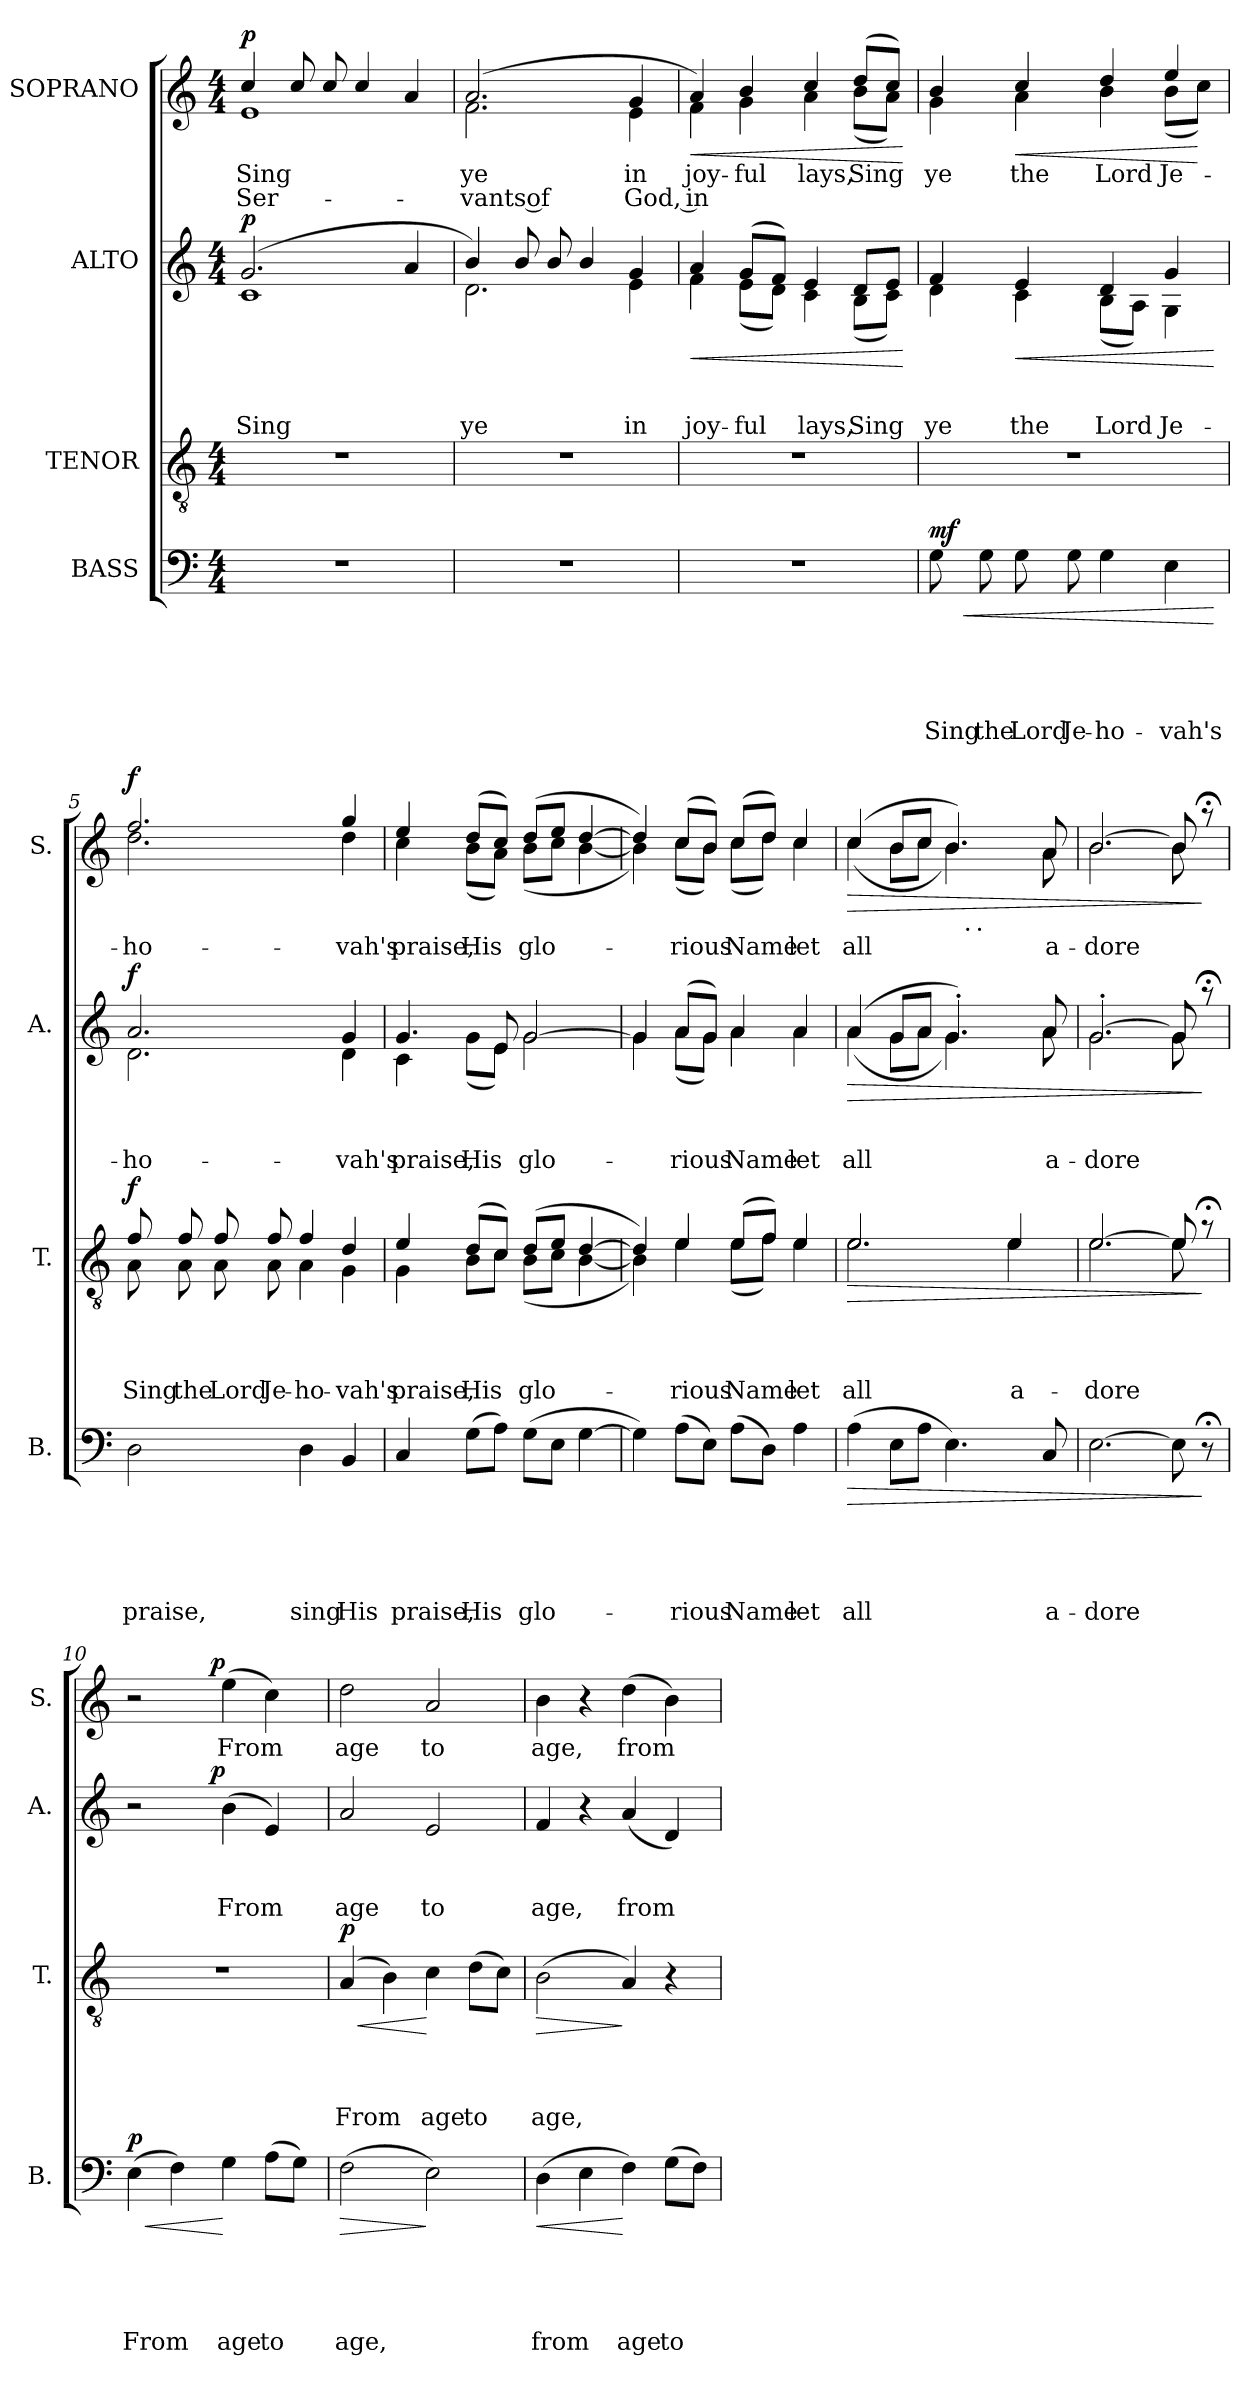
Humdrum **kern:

**kern	**text	**text	**text	**text	**text	**dynam	**kern	**text	**text	**text	**text	**dynam	**kern	**text	**text	**text	**dynam	**kern	**text	**text	**dynam
*part4	*part4	*part4	*part4	*part4	*part4	*part4	*part3	*part3	*part3	*part3	*part3	*part3	*part2	*part2	*part2	*part2	*part2	*part1	*part1	*part1	*part1
*staff4	*staff4	*staff4	*staff4	*staff4	*staff4	*staff4	*staff3	*staff3	*staff3	*staff3	*staff3	*staff3	*staff2	*staff2	*staff2	*staff2	*staff2	*staff1	*staff1	*staff1	*staff1
*I"BASS	*	*	*	*	*	*	*I"TENOR	*	*	*	*	*	*I"ALTO	*	*	*	*	*I"SOPRANO	*	*	*
*I'B.	*	*	*	*	*	*	*I'T.	*	*	*	*	*	*I'A.	*	*	*	*	*I'S.	*	*	*
*clefF4	*	*	*	*	*	*	*clefGv2	*	*	*	*	*	*clefG2	*	*	*	*	*clefG2	*	*	*
*k[]	*	*	*	*	*	*	*k[]	*	*	*	*	*	*k[]	*	*	*	*	*k[]	*	*	*
*C:	*	*	*	*	*	*	*C:	*	*	*	*	*	*C:	*	*	*	*	*C:	*	*	*
*M4/4	*	*	*	*	*	*	*M4/4	*	*	*	*	*	*M4/4	*	*	*	*	*M4/4	*	*	*
=1	=1	=1	=1	=1	=1	=1	=1	=1	=1	=1	=1	=1	=1	=1	=1	=1	=1	=1	=1	=1	=1
!	!	!	!	!	!	!	!	!	!	!	!	!	!	!	!	!	!	!LO:TX:a:t=Andante (	!	!	!
!	!	!	!	!	!	!	!	!	!	!	!	!	!	!	!	!	!	!LO:TX:a:t=c82)	!	!	!
!	!	!	!	!	!	!	!	!	!	!	!	!	!	!	!	!LO:LY:b	!LO:DY:a	!	!LO:LY:b	!LO:LY:b	!LO:DY:a
*	*	*	*	*	*	*	*	*	*	*	*	*	*^	*	*	*	*	*^	*	*	*
1r	.	.	.	.	.	.	1r	.	.	.	.	.	(2.g/	1c	.	.	Sing	p	4cc/	1e	Sing	Ser-	p
*	*	*	*	*	*	*	*	*	*	*	*	*	*	*	*	*	*	*	*MM123	*	*	*	*
.	.	.	.	.	.	.	.	.	.	.	.	.	.	.	.	.	.	.	8cc/	.	.	.	.
.	.	.	.	.	.	.	.	.	.	.	.	.	.	.	.	.	.	.	8cc/	.	.	.	.
.	.	.	.	.	.	.	.	.	.	.	.	.	.	.	.	.	.	.	4cc/	.	.	.	.
.	.	.	.	.	.	.	.	.	.	.	.	.	4a/	.	.	.	.	.	4a/	.	.	.	.
=2	=2	=2	=2	=2	=2	=2	=2	=2	=2	=2	=2	=2	=2	=2	=2	=2	=2	=2	=2	=2	=2	=2	=2
!	!	!	!	!	!	!	!	!	!	!	!	!	!	!	!	!	!LO:LY:b	!	!	!	!LO:LY:b	!LO:LY:b	!
1r	.	.	.	.	.	.	1r	.	.	.	.	.	4b/)	2.d\	.	.	ye	.	(2.a/	2.f\	ye	-vants of	.
.	.	.	.	.	.	.	.	.	.	.	.	.	8b/	.	.	.	.	.	.	.	.	.	.
.	.	.	.	.	.	.	.	.	.	.	.	.	8b/	.	.	.	.	.	.	.	.	.	.
.	.	.	.	.	.	.	.	.	.	.	.	.	4b/	.	.	.	.	.	.	.	.	.	.
!	!	!	!	!	!	!	!	!	!	!	!	!	!	!	!	!	!LO:LY:b	!	!	!	!LO:LY:b	!LO:LY:b	!
.	.	.	.	.	.	.	.	.	.	.	.	.	4g/	4e\	.	.	in	.	4g/	4e\	in	God, in	.
=3	=3	=3	=3	=3	=3	=3	=3	=3	=3	=3	=3	=3	=3	=3	=3	=3	=3	=3	=3	=3	=3	=3	=3
!	!	!	!	!	!	!	!	!	!	!	!	!	!	!	!	!	!LO:LY:b	!LO:HP:b	!	!	!LO:LY:b	!	!LO:HP:b
1r	.	.	.	.	.	.	1r	.	.	.	.	.	4a/	4f\	.	.	joy-	<	4a/)	4f\	joy-	.	<
!	!	!	!	!	!	!	!	!	!	!	!	!	!	!	!	!	!LO:LY:b	!	!	!	!LO:LY:b	!	!
.	.	.	.	.	.	.	.	.	.	.	.	.	(>8g/L	(<8e\L	.	.	-ful	.	4b/	4g\	-ful	.	.
.	.	.	.	.	.	.	.	.	.	.	.	.	8f/J)	8d\J)	.	.	.	.	.	.	.	.	.
!	!	!	!	!	!	!	!	!	!	!	!	!	!	!	!	!	!LO:LY:b	!	!	!	!LO:LY:b	!	!
.	.	.	.	.	.	.	.	.	.	.	.	.	4e/	4c\	.	.	lays,	.	4cc/	4a\	lays,	.	.
!	!	!	!	!	!	!	!	!	!	!	!	!	!	!	!	!	!LO:LY:b	!	!	!	!LO:LY:b	!	!
.	.	.	.	.	.	.	.	.	.	.	.	.	8d/L	(<8B\L	.	.	Sing	.	(>8dd/L	(<8b\L	Sing	.	.
.	.	.	.	.	.	.	.	.	.	.	.	.	8e/J	8c\J)	.	.	.	.	8cc/J)	8a\J)	.	.	.
*	*	*	*	*	*	*	*	*	*	*	*	*	*v	*v	*	*	*	*	*	*	*	*	*
*	*	*	*	*	*	*	*	*	*	*	*	*	*	*	*	*	*	*v	*v	*	*	*
.	.	.	.	.	.	.	.	.	.	.	.	.	.	.	.	.	[	.	.	.	[
!!LO:LB:g=z
=4	=4	=4	=4	=4	=4	=4	=4	=4	=4	=4	=4	=4	=4	=4	=4	=4	=4	=4	=4	=4	=4
!	!	!	!	!	!LO:LY:b	!LO:HP:b	!	!	!	!	!	!	!	!	!	!LO:LY:b	!	!	!LO:LY:b	!	!
*	*	*	*	*	*	*	*	*	*	*	*	*	*^	*	*	*	*	*^	*	*	*
!	!	!	!	!	!	!LO:DY:n=1:a	!	!	!	!	!	!	!	!	!	!	!	!	!	!	!	!	!
8G\	.	.	.	.	Sing	< mf	1r	.	.	.	.	.	4f/	4d\	.	.	ye	.	4b/	4g\	ye	.	.
!	!	!	!	!	!LO:LY:b	!	!	!	!	!	!	!	!	!	!	!	!	!	!	!	!	!	!
8G\	.	.	.	.	the	.	.	.	.	.	.	.	.	.	.	.	.	.	.	.	.	.	.
!	!	!	!	!	!LO:LY:b	!	!	!	!	!	!	!	!	!	!	!	!LO:LY:b	!LO:HP:b	!	!	!LO:LY:b	!	!LO:HP:b
8G\	.	.	.	.	Lord	.	.	.	.	.	.	.	4e/	4c\	.	.	the	<	4cc/	4a\	the	.	<
!	!	!	!	!	!LO:LY:b	!	!	!	!	!	!	!	!	!	!	!	!	!	!	!	!	!	!
8G\	.	.	.	.	Je-	.	.	.	.	.	.	.	.	.	.	.	.	.	.	.	.	.	.
!	!	!	!	!	!LO:LY:b	!	!	!	!	!	!	!	!	!	!	!	!LO:LY:b	!	!	!	!LO:LY:b	!	!
4G\	.	.	.	.	-ho-	.	.	.	.	.	.	.	4d/	(<8B\L	.	.	Lord	.	4dd/	4b\	Lord	.	.
.	.	.	.	.	.	.	.	.	.	.	.	.	.	8A\J)	.	.	.	.	.	.	.	.	.
!	!	!	!	!	!LO:LY:b	!	!	!	!	!	!	!	!	!	!	!	!LO:LY:b	!	!	!	!LO:LY:b	!	!
4E\	.	.	.	.	-vah's	.	.	.	.	.	.	.	4g/	4G\	.	.	Je-	.	4ee/	(<8b\L	Je-	.	.
.	.	.	.	.	.	.	.	.	.	.	.	.	.	.	.	.	.	.	.	8cc\J)	.	.	[
*	*	*	*	*	*	*	*	*	*	*	*	*	*v	*v	*	*	*	*	*	*	*	*	*
*	*	*	*	*	*	*	*	*	*	*	*	*	*	*	*	*	*	*v	*v	*	*	*
.	.	.	.	.	.	[	.	.	.	.	.	.	.	.	.	.	[	.	.	.	.
=5	=5	=5	=5	=5	=5	=5	=5	=5	=5	=5	=5	=5	=5	=5	=5	=5	=5	=5	=5	=5	=5
!	!	!	!	!	!LO:LY:b	!	!	!	!	!	!LO:LY:b	!LO:DY:a	!	!	!	!LO:LY:b	!LO:DY:a	!	!LO:LY:b	!	!LO:DY:a
*	*	*	*	*	*	*	*^	*	*	*	*	*	*^	*	*	*	*	*^	*	*	*
2D\	.	.	.	.	praise,	.	8f/	8A\	.	.	.	Sing	f	2.a/	2.d\	.	.	-ho-	f	2.ff/	2.dd\	-ho-	.	f
!	!	!	!	!	!	!	!	!	!	!	!	!LO:LY:b	!	!	!	!	!	!	!	!	!	!	!	!
.	.	.	.	.	.	.	8f/	8A\	.	.	.	the	.	.	.	.	.	.	.	.	.	.	.	.
!	!	!	!	!	!	!	!	!	!	!	!	!LO:LY:b	!	!	!	!	!	!	!	!	!	!	!	!
.	.	.	.	.	.	.	8f/	8A\	.	.	.	Lord	.	.	.	.	.	.	.	.	.	.	.	.
!	!	!	!	!	!	!	!	!	!	!	!	!LO:LY:b	!	!	!	!	!	!	!	!	!	!	!	!
.	.	.	.	.	.	.	8f/	8A\	.	.	.	Je-	.	.	.	.	.	.	.	.	.	.	.	.
!	!	!	!	!	!LO:LY:b	!	!	!	!	!	!	!LO:LY:b	!	!	!	!	!	!	!	!	!	!	!	!
4D\	.	.	.	.	sing	.	4f/	4A\	.	.	.	-ho-	.	.	.	.	.	.	.	.	.	.	.	.
!	!	!	!	!	!LO:LY:b	!	!	!	!	!	!	!LO:LY:b	!	!	!	!	!	!LO:LY:b	!	!	!	!LO:LY:b	!	!
4BB/	.	.	.	.	His	.	4d/	4G\	.	.	.	-vah's	.	4g/	4d\	.	.	-vah's	.	4gg/	4dd\	-vah's	.	.
=6	=6	=6	=6	=6	=6	=6	=6	=6	=6	=6	=6	=6	=6	=6	=6	=6	=6	=6	=6	=6	=6	=6	=6	=6
!	!	!	!	!	!LO:LY:b	!	!	!	!	!	!	!LO:LY:b	!	!	!	!	!	!LO:LY:b	!	!	!	!LO:LY:b	!	!
4C/	.	.	.	.	praise,	.	4e/	4G\	.	.	.	praise,	.	4.g/	4c\	.	.	praise,	.	4ee/	4cc\	praise,	.	.
!	!	!	!	!	!LO:LY:b	!	!	!	!	!	!	!LO:LY:b	!	!	!	!	!	!LO:LY:b	!	!	!	!LO:LY:b	!	!
(>8G\L	.	.	.	.	His	.	(>8d/L	8B\L	.	.	.	His	.	.	(<8g\L	.	.	-His	.	(>8dd/L	(<8b\L	His	.	.
8A\J)	.	.	.	.	.	.	8c/J)	8c\J	.	.	.	.	.	8e/	8e\J)	.	.	.	.	8cc/J)	8a\J)	.	.	.
!	!	!	!	!	!LO:LY:b	!	!	!	!	!	!	!LO:LY:b	!	!	!	!	!	!LO:LY:b	!	!	!	!LO:LY:b	!	!
(>8G\L	.	.	.	.	glo-	.	(>8d/L	(<8B\L	.	.	.	glo-	.	[<2g/	2g\	.	.	glo-	.	(>8dd/L	(<8b\L	glo-	.	.
8E\J	.	.	.	.	.	.	8e/J	8c\J	.	.	.	.	.	.	.	.	.	.	.	8ee/J	8cc\J	.	.	.
[<4G\	.	.	.	.	.	.	[<4d/	[<4B\	.	.	.	.	.	.	.	.	.	.	.	[<4dd/	[<4b\	.	.	.
!!LO:LB:g=z	!!
=7	=7	=7	=7	=7	=7	=7	=7	=7	=7	=7	=7	=7	=7	=7	=7	=7	=7	=7	=7	=7	=7	=7	=7	=7
4G\])	.	.	.	.	.	.	4d/])	4B\])	.	.	.	.	.	4g/]	4g\	.	.	.	.	4dd/])	4b\])	.	.	.
!	!	!	!	!	!LO:LY:b	!	!	!	!	!	!	!LO:LY:b	!	!	!	!	!	!LO:LY:b	!	!	!	!LO:LY:b	!	!
(>8A\L	.	.	.	.	-rious	.	4e/	4e\	.	.	.	-rious	.	(>8a/L	(<8a\L	.	.	rious	.	(>8cc/L	(<8cc\L	-rious	.	.
8E\J)	.	.	.	.	.	.	.	.	.	.	.	.	.	8g/J)	8g\J)	.	.	.	.	8b/J)	8b\J)	.	.	.
!	!	!	!	!	!LO:LY:b	!	!	!	!	!	!	!LO:LY:b	!	!	!	!	!	!LO:LY:b	!	!	!	!LO:LY:b	!	!
(>8A\L	.	.	.	.	Name	.	(>8e/L	(<8e\L	.	.	.	Name	.	4a/	4a\	.	.	Name	.	(>8cc/L	(<8cc\L	Name	.	.
8D\J)	.	.	.	.	.	.	8f/J)	8f\J)	.	.	.	.	.	.	.	.	.	.	.	8dd/J)	8dd\J)	.	.	.
!	!	!	!	!	!LO:LY:b	!	!	!	!	!	!	!LO:LY:b	!	!	!	!	!	!LO:LY:b	!	!	!	!LO:LY:b	!	!
4A\	.	.	.	.	let	.	4e/	4e\	.	.	.	let	.	4a/	4a\	.	.	let	.	4cc/	4cc\	let	.	.
=8	=8	=8	=8	=8	=8	=8	=8	=8	=8	=8	=8	=8	=8	=8	=8	=8	=8	=8	=8	=8	=8	=8	=8	=8
!	!	!	!	!	!LO:LY:b	!LO:HP:b	!	!	!	!	!	!LO:LY:b	!LO:HP:b	!	!	!	!	!LO:LY:b	!LO:HP:b	!	!	!LO:LY:b	!	!LO:HP:b
*	*	*	*	*	*	*	*	*	*	*	*	*	*	*	*	*	*	*	*	*^	*^	*	*	*
(>4A\	.	.	.	.	all	>	2.e/	2.e\	.	.	.	all	>	(4a/	(<4a\	.	.	all	>	(4cc/	(<4cc\	2ryy	2ryy	all	.	>
8E\L	.	.	.	.	.	.	.	.	.	.	.	.	.	8g/L	8g\L	.	.	.	.	8b/L	8b\L	.	.	.	.	.
8A\J	.	.	.	.	.	.	.	.	.	.	.	.	.	8a/J	8a\J	.	.	.	.	8cc/J	8cc\J	.	.	.	.	.
4.E\)	.	.	.	.	.	.	.	.	.	.	.	.	.	4.g'>/)	4.g\)	.	.	.	.	4.b/)	4.b\)	16ryy	16.ryy	.	.	.
!	!	!	!	!	!	!	!	!	!	!	!	!	!	!	!	!	!	!	!	!	!	!LO:TX:b:t=.	!	!	!	!
.	.	.	.	.	.	.	.	.	.	.	.	.	.	.	.	.	.	.	.	.	.	4..ryy	.	.	.	.
!	!	!	!	!	!	!	!	!	!	!	!	!	!	!	!	!	!	!	!	!	!	!	!LO:TX:b:t=.	!	!	!
.	.	.	.	.	.	.	.	.	.	.	.	.	.	.	.	.	.	.	.	.	.	.	4ryy	.	.	.
!	!	!	!	!	!	!	!	!	!	!	!	!LO:LY:b	!	!	!	!	!	!	!	!	!	!	!	!	!	!
.	.	.	.	.	.	.	4e/	4e\	.	.	.	a-	.	.	.	.	.	.	.	.	.	.	.	.	.	.
.	.	.	.	.	.	.	.	.	.	.	.	.	.	.	.	.	.	.	.	.	.	.	8ryy	.	.	.
!	!	!	!	!	!LO:LY:b	!	!	!	!	!	!	!	!	!	!	!	!	!LO:LY:b	!	!	!	!	!	!LO:LY:b	!	!
8C/	.	.	.	.	a-	.	.	.	.	.	.	.	.	8a/	8a\	.	.	a-	.	8a/	8a\	.	.	a-	.	.
.	.	.	.	.	.	.	.	.	.	.	.	.	.	.	.	.	.	.	.	.	.	.	32ryy	.	.	.
=9	=9	=9	=9	=9	=9	=9	=9	=9	=9	=9	=9	=9	=9	=9	=9	=9	=9	=9	=9	=9	=9	=9	=9	=9	=9	=9
!	!	!	!	!	!LO:LY:b	!	!	!	!	!	!	!LO:LY:b	!	!	!	!	!	!LO:LY:b	!	!	!	!	!	!LO:LY:b	!	!
*	*	*	*	*	*	*	*	*	*	*	*	*	*	*	*	*	*	*	*	*	*v	*v	*v	*	*	*
[>2.E\	.	.	.	.	-dore	.	[>2.e/	2.e\	.	.	.	-dore	.	[>2.g'>/	2.g\	.	.	-dore	.	[>2.b/	2.b\	-dore	.	.
8E\]	.	.	.	.	.	.	8e/]	8e\	.	.	.	.	.	8g/]	8g\	.	.	.	.	8b/]	8b\	.	.	.
8r;<	.	.	.	.	.	]	8r;<a	8ryy	.	.	.	.	]	8r;<aa	8ryy	.	.	.	]	8r;<aa	8ryy	.	.	]
=10	=10	=10	=10	=10	=10	=10	=10	=10	=10	=10	=10	=10	=10	=10	=10	=10	=10	=10	=10	=10	=10	=10	=10	=10
!	!	!	!	!	!LO:LY:b	!LO:HP:b	!	!	!	!	!	!	!	!	!	!	!	!	!	!	!	!	!	!
!	!	!	!	!	!	!LO:DY:n=1:a	!	!	!	!	!	!	!	!	!	!	!	!	!	!	!	!	!	!
*	*	*	*	*	*	*	*v	*v	*	*	*	*	*	*	*	*	*	*	*	*	*	*	*	*
(>4E\	.	.	.	.	From	< p	1r	.	.	.	.	.	2r	4...ryy	.	.	.	.	2r	4...ryy	.	.	.
4F\)	.	.	.	.	.	.	.	.	.	.	.	.	.	.	.	.	.	.	.	.	.	.	.
!	!	!	!	!	!	!	!	!	!	!	!	!	!	!	!	!	!	!LO:DY:a	!	!	!	!	!LO:DY:a
.	.	.	.	.	.	.	.	.	.	.	.	.	.	2ryy	.	.	.	p	.	2ryy	.	.	p
!	!	!	!	!	!LO:LY:b	!	!	!	!	!	!	!	!	!	!	!	!LO:LY:b	!	!	!	!LO:LY:b	!	!
4G\	.	.	.	.	age	[	.	.	.	.	.	.	(>4b\	.	.	.	From	.	(>4ee\	.	From	.	.
!	!	!	!	!	!LO:LY:b	!	!	!	!	!	!	!	!	!	!	!	!	!	!	!	!	!	!
(>8A\L	.	.	.	.	to	.	.	.	.	.	.	.	4e/)	.	.	.	.	.	4cc\)	.	.	.	.
8G\J)	.	.	.	.	.	.	.	.	.	.	.	.	.	.	.	.	.	.	.	.	.	.	.
.	.	.	.	.	.	.	.	.	.	.	.	.	.	32ryy	.	.	.	.	.	32ryy	.	.	.
=11	=11	=11	=11	=11	=11	=11	=11	=11	=11	=11	=11	=11	=11	=11	=11	=11	=11	=11	=11	=11	=11	=11	=11
!	!	!	!	!	!LO:LY:b	!LO:HP:b	!	!	!	!	!LO:LY:b	!LO:HP:b	!	!	!	!	!LO:LY:b	!	!	!	!LO:LY:b	!	!
!	!	!	!	!	!	!	!	!	!	!	!	!LO:DY:n=1:a	!	!	!	!	!	!	!	!	!	!	!
*	*	*	*	*	*	*	*	*	*	*	*	*	*v	*v	*	*	*	*	*	*	*	*	*
*	*	*	*	*	*	*	*	*	*	*	*	*	*	*	*	*	*	*v	*v	*	*	*
(>2F\	.	.	.	.	age,	>	(4A/	.	.	.	From	< p	2a/	.	.	age	.	2dd\	age	.	.
.	.	.	.	.	.	.	4B\)	.	.	.	.	.	.	.	.	.	.	.	.	.	.
!	!	!	!	!	!	!	!	!	!	!	!LO:LY:b	!	!	!	!	!LO:LY:b	!	!	!LO:LY:b	!	!
2E\)	.	.	.	.	.	]	4c\	.	.	.	age	[	2e/	.	.	to	.	2a/	to	.	.
!	!	!	!	!	!	!	!	!	!	!	!LO:LY:b	!	!	!	!	!	!	!	!	!	!
.	.	.	.	.	.	.	(>8d\L	.	.	.	to	.	.	.	.	.	.	.	.	.	.
.	.	.	.	.	.	.	8c\J)	.	.	.	.	.	.	.	.	.	.	.	.	.	.
!!LO:PB:g=z
=12	=12	=12	=12	=12	=12	=12	=12	=12	=12	=12	=12	=12	=12	=12	=12	=12	=12	=12	=12	=12	=12
!	!	!	!	!	!LO:LY:b	!LO:HP:b	!	!	!	!	!LO:LY:b	!LO:HP:b	!	!	!	!LO:LY:b	!	!	!LO:LY:b	!	!
(>4D\	.	.	.	.	from	<	(>2B\	.	.	.	age,	>	4f/	.	.	age,	.	4b\	age,	.	.
4E\	.	.	.	.	.	.	.	.	.	.	.	.	4r	.	.	.	.	4r	.	.	.
!	!	!	!	!	!LO:LY:b	!	!	!	!	!	!	!	!	!	!	!LO:LY:b	!	!	!LO:LY:b	!	!
4F\)	.	.	.	.	age	[	4A/)	.	.	.	.	]	(<4a/	.	.	from	.	(>4dd\	from	.	.
!	!	!	!	!	!LO:LY:b	!	!	!	!	!	!	!	!	!	!	!	!	!	!	!	!
(>8G\L	.	.	.	.	to	.	4r	.	.	.	.	.	4d/)	.	.	.	.	4b\)	.	.	.
8F\J)	.	.	.	.	.	.	.	.	.	.	.	.	.	.	.	.	.	.	.	.	.
=	=	=	=	=	=	=	=	=	=	=	=	=	=	=	=	=	=	=	=	=	=
*-	*-	*-	*-	*-	*-	*-	*-	*-	*-	*-	*-	*-	*-	*-	*-	*-	*-	*-	*-	*-	*-
